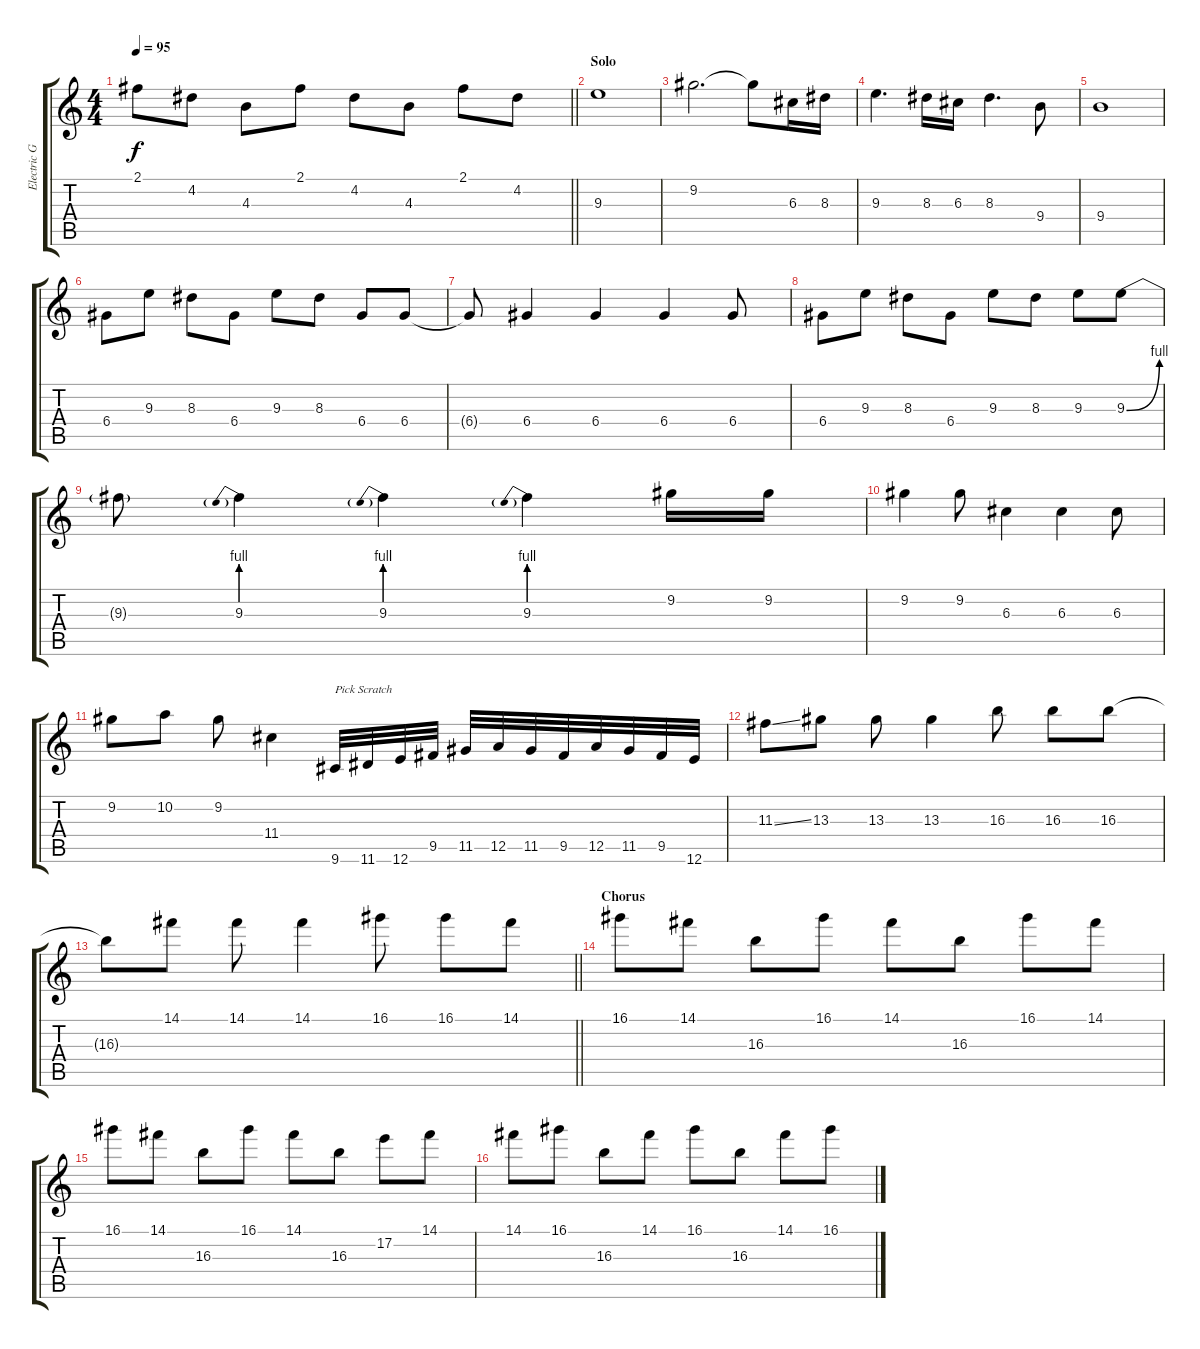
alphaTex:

\track ("Electric Guitar" "Electric G") {instrument overdrivenguitar}
\staff {score tabs}
\tuning (E4 B3 G3 D3 A2 E2) {hide}
\ts (4 4)
\tempo 95
\clef g2
\barLineRight lightlight
\ks c
2.1.8{dy f} 4.2.8 4.3.8 2.1.8 4.2.8 4.3.8 2.1.8 4.2.8 |
\section ("" "Solo")
9.3.1{volume 8} |
9.2.2{d} 9.2{t}.8 6.3.16 8.3.16 |
9.3.4{d} 8.3.16 6.3.16 8.3.4{d} 9.4.8 |
9.4.1{volume 12} |
6.4.8 9.3.8 8.3.8 6.4.8 9.3.8 8.3.8 6.4.8 6.4.8 |
6.4{t}.8 6.4.4 6.4.4 6.4.4 6.4.8 |
6.4.8 9.3.8 8.3.8 6.4.8 9.3.8 8.3.8 9.3.8 9.3{be (bend 0 0 60 4)}.8 |
9.3{t}.8 9.3{be (prebend 0 4 60 4)}.4 9.3{be (prebend 0 4 60 4)}.4 9.3{be (prebend 0 4 60 4)}.4 9.2.16 9.2.16 |
9.2.4 9.2.8 6.3.4 6.3.4 6.3.8 |
9.2.8 10.2.8 9.2.8 11.4.4 9.6.32{txt "Pick Scratch"} 11.6.32 12.6.32 9.5.32 11.5.32 12.5.32 11.5.32 9.5.32 12.5.32 11.5.32 9.5.32 12.6.32 |
11.3{ss}.8 13.3.8 13.3.8 13.3.4 16.3.8 16.3.8 16.3.8 |
\barLineRight lightlight
16.3{t}.8 14.1.8 14.1.8 14.1.4 16.1.8 16.1.8 14.1.8{volume 8} |
\section ("" "Chorus")
16.1.8 14.1.8 16.3.8 16.1.8 14.1.8 16.3.8 16.1.8 14.1.8 |
16.1.8 14.1.8 16.3.8 16.1.8 14.1.8 16.3.8 17.2.8 14.1.8 |
14.1.8 16.1.8 16.3.8 14.1.8 16.1.8 16.3.8 14.1.8 16.1.8
